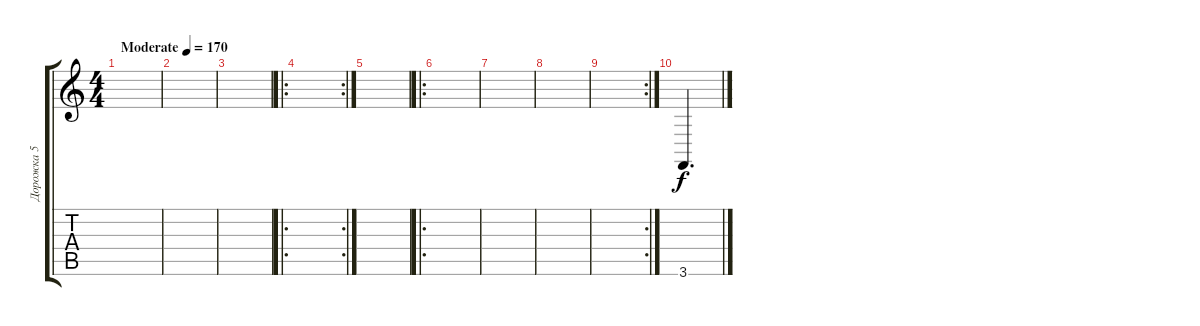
\track ("Дорожка 5" "Дорожка 5") {instrument tuba}
\staff {score tabs}
\tuning (D4 A3 F3 C3 G2 D2) {hide}
\ts (4 4)
\tempo (170 "Moderate")
\clef g2
\ks c
|
|
|
\ro
\rc 2
|
|
\ro
|
|
|
\rc 2
|
3.6.4{d}
